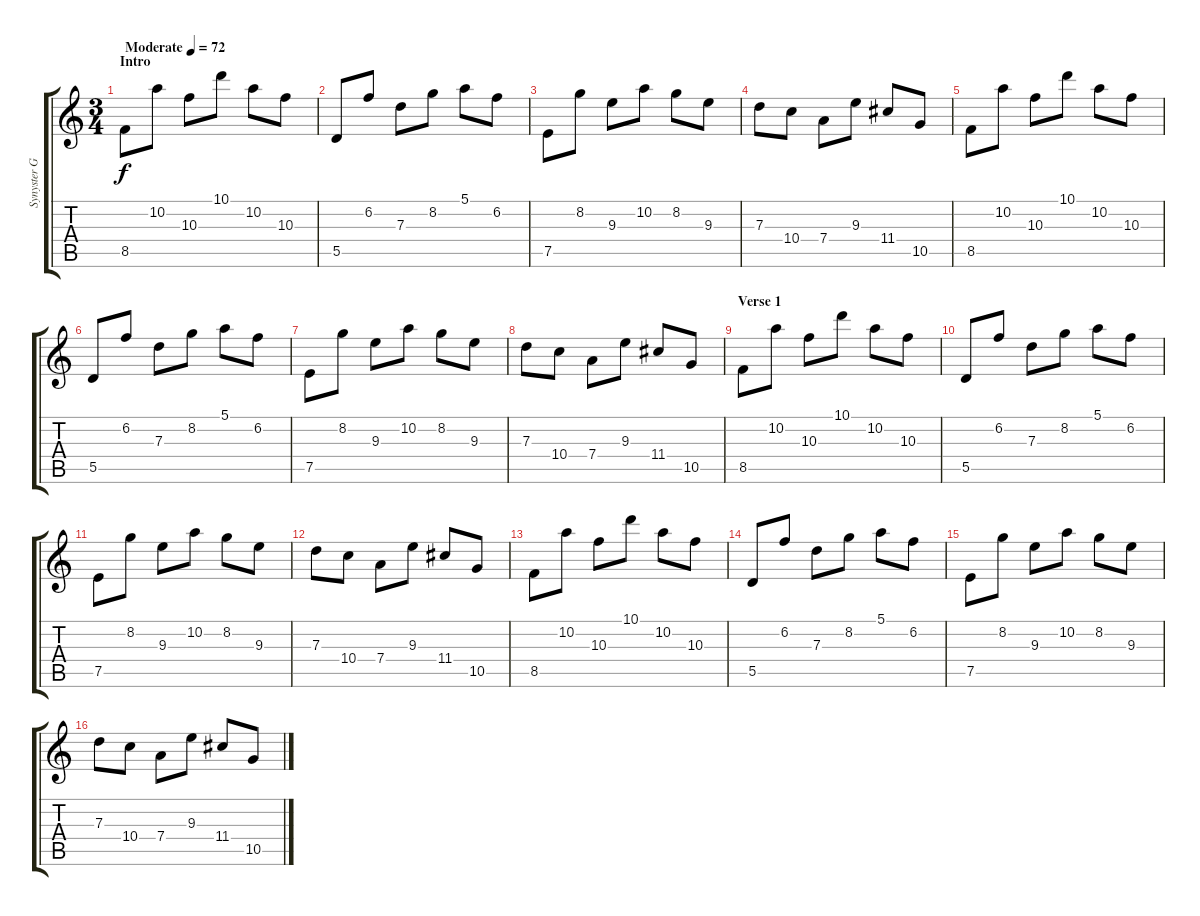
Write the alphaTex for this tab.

\track ("Synyster Gates (Clean Rhythm)" "Synyster G") {instrument electricguitarjazz}
\staff {score tabs}
\tuning (E4 B3 G3 D3 A2 D2) {hide}
\ts (3 4)
\section ("" "Intro")
\tempo (72 "Moderate")
\clef g2
\ks c
8.5.8{dy f instrument electricguitarjazz} 10.2.8 10.3.8 10.1.8 10.2.8 10.3.8 |
5.5.8 6.2.8 7.3.8 8.2.8 5.1.8 6.2.8 |
7.5.8 8.2.8 9.3.8 10.2.8 8.2.8 9.3.8 |
7.3.8 10.4.8 7.4.8 9.3.8 11.4.8 10.5.8 |
8.5.8 10.2.8 10.3.8 10.1.8 10.2.8 10.3.8 |
5.5.8 6.2.8 7.3.8 8.2.8 5.1.8 6.2.8 |
7.5.8 8.2.8 9.3.8 10.2.8 8.2.8 9.3.8 |
7.3.8 10.4.8 7.4.8 9.3.8 11.4.8 10.5.8 |
\section ("" "Verse 1")
8.5.8 10.2.8 10.3.8 10.1.8 10.2.8 10.3.8 |
5.5.8 6.2.8 7.3.8 8.2.8 5.1.8 6.2.8 |
7.5.8 8.2.8 9.3.8 10.2.8 8.2.8 9.3.8 |
7.3.8 10.4.8 7.4.8 9.3.8 11.4.8 10.5.8 |
8.5.8 10.2.8 10.3.8 10.1.8 10.2.8 10.3.8 |
5.5.8 6.2.8 7.3.8 8.2.8 5.1.8 6.2.8 |
7.5.8 8.2.8 9.3.8 10.2.8 8.2.8 9.3.8 |
7.3.8 10.4.8 7.4.8 9.3.8 11.4.8 10.5.8
